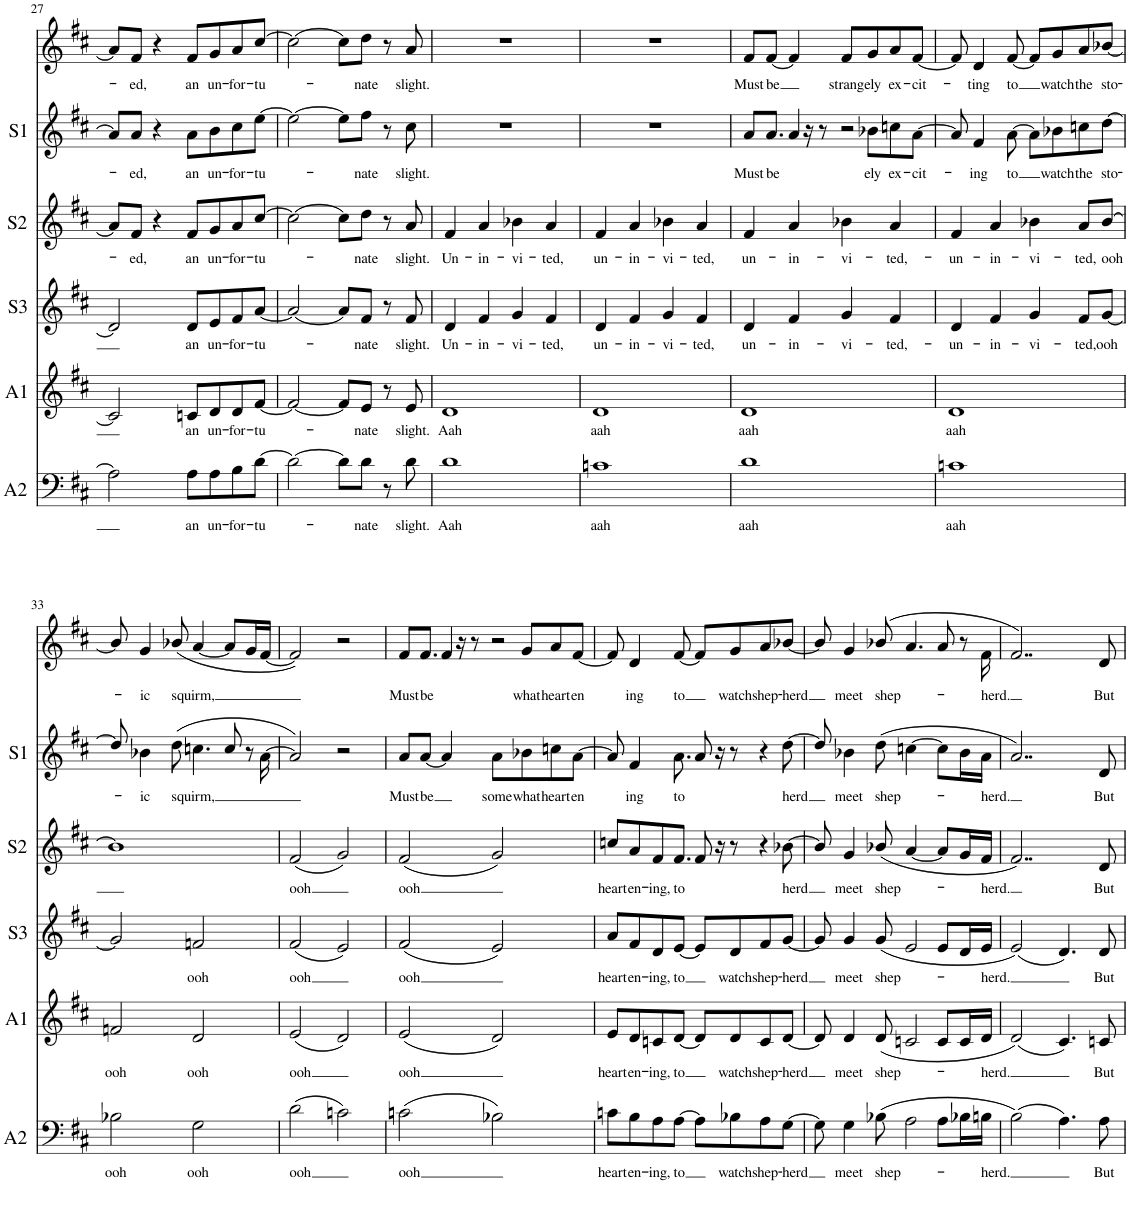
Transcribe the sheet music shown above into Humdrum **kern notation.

**kern	**text	**kern	**text	**kern	**text	**kern	**text	**kern	**text	**kern	**text
*part6	*part6	*part5	*part5	*part4	*part4	*part3	*part3	*part2	*part2	*part1	*part1
*staff6	*staff6	*staff5	*staff5	*staff4	*staff4	*staff3	*staff3	*staff2	*staff2	*staff1	*staff1
*I"Alto 2	*	*I"Alto 1	*	*I"Soprano 3	*	*I"Soprano 2	*	*I"Soprano 1	*	*I"Solo	*
*I'A2	*	*I'A1	*	*I'S3	*	*I'S2	*	*I'S1	*	*	*
!!LO:PB:g=z
*clefF4	*	*clefG2	*	*clefG2	*	*clefG2	*	*clefG2	*	*clefG2	*
*k[f#c#]	*	*k[f#c#]	*	*k[f#c#]	*	*k[f#c#]	*	*k[f#c#]	*	*k[f#c#]	*
*M4/4	*	*M4/4	*	*M4/4	*	*M4/4	*	*M4/4	*	*M4/4	*
=27	=27	=27	=27	=27	=27	=27	=27	=27	=27	=27	=27
2A\]	.	2c/]	.	2d/]	.	8a/L]	.	8a/L]	.	8a/L]	.
!	!	!	!	!	!	!	!LO:LY:b	!	!LO:LY:b	!	!LO:LY:b
.	.	.	.	.	.	8f#/J	-ed,	8a/J	-ed,	8f#/J	-ed,
.	.	.	.	.	.	4r	.	4r	.	4r	.
!	!LO:LY:b	!	!LO:LY:b	!	!LO:LY:b	!	!LO:LY:b	!	!LO:LY:b	!	!LO:LY:b
8A\L	an	8cn/L	an	8d/L	an	8f#/L	an	8a\L	an	8f#/L	an
!	!LO:LY:b	!	!LO:LY:b	!	!LO:LY:b	!	!LO:LY:b	!	!LO:LY:b	!	!LO:LY:b
8A\	un-	8d/	un-	8e/	un-	8g/	un-	8b\	un-	8g/	un-
!	!LO:LY:b	!	!LO:LY:b	!	!LO:LY:b	!	!LO:LY:b	!	!LO:LY:b	!	!LO:LY:b
8B\	-for-	8d/	-for-	8f#/	-for-	8a/	-for-	8cc#\	-for-	8a/	-for-
!	!LO:LY:b	!	!LO:LY:b	!	!LO:LY:b	!	!LO:LY:b	!	!LO:LY:b	!	!LO:LY:b
[8d\J	-tu-	[8f#/J	-tu-	[8a/J	-tu-	[8cc#/J	-tu-	[8ee\J	-tu-	[8cc#/J	-tu-
=28	=28	=28	=28	=28	=28	=28	=28	=28	=28	=28	=28
2d\_	.	2f#/_	.	2a/_	.	2cc#\_	.	2ee\_	.	2cc#\_	.
8d\L]	.	8f#/L]	.	8a/L]	.	8cc#\L]	.	8ee\L]	.	8cc#\L]	.
!	!LO:LY:b	!	!LO:LY:b	!	!LO:LY:b	!	!LO:LY:b	!	!LO:LY:b	!	!LO:LY:b
8d\J	-nate	8e/J	-nate	8f#/J	-nate	8dd\J	-nate	8ff#\J	-nate	8dd\J	-nate
8r	.	8r	.	8r	.	8r	.	8r	.	8r	.
!	!LO:LY:b	!	!LO:LY:b	!	!LO:LY:b	!	!LO:LY:b	!	!LO:LY:b	!	!LO:LY:b
8d\	slight.	8e/	slight.	8f#/	slight.	8a/	slight.	8cc#\	slight.	8a/	slight.
=29	=29	=29	=29	=29	=29	=29	=29	=29	=29	=29	=29
!	!LO:LY:b	!	!LO:LY:b	!	!LO:LY:b	!	!LO:LY:b	!	!	!	!
1d	Aah	1d	Aah	4d/	Un-	4f#/	Un-	1r	.	1r	.
!	!	!	!	!	!LO:LY:b	!	!LO:LY:b	!	!	!	!
.	.	.	.	4f#/	-in-	4a/	-in-	.	.	.	.
!	!	!	!	!	!LO:LY:b	!	!LO:LY:b	!	!	!	!
.	.	.	.	4g/	-vi-	4b-X\	-vi-	.	.	.	.
!	!	!	!	!	!LO:LY:b	!	!LO:LY:b	!	!	!	!
.	.	.	.	4f#/	ted,	4a/	ted,	.	.	.	.
=30	=30	=30	=30	=30	=30	=30	=30	=30	=30	=30	=30
!	!LO:LY:b	!	!LO:LY:b	!	!LO:LY:b	!	!LO:LY:b	!	!	!	!
1cn	aah	1d	aah	4d/	un-	4f#/	un-	1r	.	1r	.
!	!	!	!	!	!LO:LY:b	!	!LO:LY:b	!	!	!	!
.	.	.	.	4f#/	-in-	4a/	-in-	.	.	.	.
!	!	!	!	!	!LO:LY:b	!	!LO:LY:b	!	!	!	!
.	.	.	.	4g/	-vi-	4b-X\	-vi-	.	.	.	.
!	!	!	!	!	!LO:LY:b	!	!LO:LY:b	!	!	!	!
.	.	.	.	4f#/	ted,	4a/	ted,	.	.	.	.
=31	=31	=31	=31	=31	=31	=31	=31	=31	=31	=31	=31
!	!LO:LY:b	!	!LO:LY:b	!	!LO:LY:b	!	!LO:LY:b	!	!LO:LY:b	!	!LO:LY:b
1d	aah	1d	aah	4d/	un-	4f#/	un-	8a/L	Must	8f#/L	Must
!	!	!	!	!	!	!	!	!	!LO:LY:b	!	!LO:LY:b
.	.	.	.	.	.	.	.	8.a/J	be	[8f#/J	be
!	!	!	!	!	!LO:LY:b	!	!LO:LY:b	!	!	!	!
.	.	.	.	4f#/	-in-	4a/	-in-	.	.	4f#/]	.
.	.	.	.	.	.	.	.	4a/	.	.	.
!	!	!	!	!	!LO:LY:b	!	!LO:LY:b	!	!	!	!LO:LY:b
.	.	.	.	4g/	-vi-	4b-X\	-vi-	.	.	8f#/L	strang-
.	.	.	.	.	.	.	.	16r	.	.	.
!	!	!	!	!	!	!	!	!	!	!	!LO:LY:b
.	.	.	.	.	.	.	.	8r	.	8g/	-ely
!	!	!	!	!	!LO:LY:b	!	!LO:LY:b	!	!	!	!LO:LY:b
.	.	.	.	4f#/	-ted,-	4a/	-ted,-	2r	.	8a/	ex-
!	!	!	!	!	!	!	!	!	!	!	!LO:LY:b
.	.	.	.	.	.	.	.	.	.	[8f#/J	-cit-
2ryy	.	2ryy	.	2ryy	.	2ryy	.	.	.	2ryy	.
!	!	!	!	!	!	!	!	!	!LO:LY:b	!	!
.	.	.	.	.	.	.	.	8b-X\L	-ely	.	.
!	!	!	!	!	!	!	!	!	!LO:LY:b	!	!
.	.	.	.	.	.	.	.	8ccn\	ex-	.	.
!	!	!	!	!	!	!	!	!	!LO:LY:b	!	!
8ryy	.	8ryy	.	8ryy	.	8ryy	.	[8a\J	-cit-	8ryy	.
=32	=32	=32	=32	=32	=32	=32	=32	=32	=32	=32	=32
!	!LO:LY:b	!	!LO:LY:b	!	!LO:LY:b	!	!LO:LY:b	!	!	!	!
1cn	aah	1d	aah	4d/	un-	4f#/	un-	8a/]	.	8f#/]	.
!	!	!	!	!	!	!	!	!	!LO:LY:b	!	!LO:LY:b
.	.	.	.	.	.	.	.	4f#/	-ing	4d/	-ting
!	!	!	!	!	!LO:LY:b	!	!LO:LY:b	!	!	!	!
.	.	.	.	4f#/	-in-	4a/	-in-	.	.	.	.
!	!	!	!	!	!	!	!	!	!LO:LY:b	!	!LO:LY:b
.	.	.	.	.	.	.	.	[8a\	to	[8f#/	to
!	!	!	!	!	!LO:LY:b	!	!LO:LY:b	!	!	!	!
.	.	.	.	4g/	-vi-	4b-X\	-vi-	8a\L]	.	8f#/L]	.
!	!	!	!	!	!	!	!	!	!LO:LY:b	!	!LO:LY:b
.	.	.	.	.	.	.	.	8b-X\	watch	8g/	watch
!	!	!	!	!	!LO:LY:b	!	!LO:LY:b	!	!LO:LY:b	!	!LO:LY:b
.	.	.	.	8f#/L	ted,	8a/L	ted,	8ccn\	the	8a/	the
!	!	!	!	!	!LO:LY:b	!	!LO:LY:b	!	!LO:LY:b	!	!LO:LY:b
.	.	.	.	[8g/J	ooh	[8b-/J	ooh	[8dd\J	sto-	[8b-X/J	sto-
!!LO:LB:g=z
=33	=33	=33	=33	=33	=33	=33	=33	=33	=33	=33	=33
!	!LO:LY:b	!	!LO:LY:b	!	!	!	!	!	!	!	!
2B-X\	ooh	2fn/	ooh	2g/]	.	1b-]	.	8dd/]	.	8b-/]	.
!	!	!	!	!	!	!	!	!	!LO:LY:b	!	!LO:LY:b
.	.	.	.	.	.	.	.	4b-X\	-ic	4g/	-ic
!	!	!	!	!	!	!	!	!	!LO:LY:b	!	!LO:LY:b
.	.	.	.	.	.	.	.	(8dd\	squirm,	(8b-X/	squirm,
!	!LO:LY:b	!	!LO:LY:b	!	!LO:LY:b	!	!	!	!	!	!
2G\	ooh	2d/	ooh	2fn/	ooh	.	.	4.ccn\	.	[4a/	.
.	.	.	.	.	.	.	.	.	.	8a/L]	.
.	.	.	.	.	.	.	.	8cc/	.	16g/L	.
.	.	.	.	.	.	.	.	.	.	[16f#/JJ	.
8.ryy	.	8.ryy	.	8.ryy	.	8.ryy	.	8r	.	8.ryy	.
.	.	.	.	.	.	.	.	[16a\	.	.	.
=34	=34	=34	=34	=34	=34	=34	=34	=34	=34	=34	=34
!	!LO:LY:b	!	!LO:LY:b	!	!LO:LY:b	!	!LO:LY:b	!	!	!	!
(2d\	ooh	(2e/	ooh	(2f#/	ooh	(2f#/	ooh	2a/])	.	2f#/])	.
2cn\)	.	2d/)	.	2e/)	.	2g/)	.	2r	.	2r	.
=35	=35	=35	=35	=35	=35	=35	=35	=35	=35	=35	=35
!	!LO:LY:b	!	!LO:LY:b	!	!LO:LY:b	!	!LO:LY:b	!	!LO:LY:b	!	!LO:LY:b
(2cn\	ooh	(2e/	ooh	(2f#/	ooh	(2f#/	ooh	8a/L	Must	8f#/L	Must
!	!	!	!	!	!	!	!	!	!LO:LY:b	!	!LO:LY:b
.	.	.	.	.	.	.	.	[8a/J	be	8.f#/J	be
.	.	.	.	.	.	.	.	4a/]	.	.	.
.	.	.	.	.	.	.	.	.	.	4f#/	.
!	!	!	!	!	!	!	!	!	!LO:LY:b	!	!
2B-X\)	.	2d/)	.	2e/)	.	2g/)	.	8a\L	some	.	.
.	.	.	.	.	.	.	.	.	.	16r	.
!	!	!	!	!	!	!	!	!	!LO:LY:b	!	!
.	.	.	.	.	.	.	.	8b-X\	-what	8r	.
!	!	!	!	!	!	!	!	!	!LO:LY:b	!	!
.	.	.	.	.	.	.	.	8ccn\	heart-	2r	.
!	!	!	!	!	!	!	!	!	!LO:LY:b	!	!
.	.	.	.	.	.	.	.	[8a\J	en	.	.
2ryy	.	2ryy	.	2ryy	.	2ryy	.	2ryy	.	.	.
!	!	!	!	!	!	!	!	!	!	!	!LO:LY:b
.	.	.	.	.	.	.	.	.	.	8g/L	-what
!	!	!	!	!	!	!	!	!	!	!	!LO:LY:b
.	.	.	.	.	.	.	.	.	.	8a/	heart-
!	!	!	!	!	!	!	!	!	!	!	!LO:LY:b
8ryy	.	8ryy	.	8ryy	.	8ryy	.	8ryy	.	[8f#/J	en
=36	=36	=36	=36	=36	=36	=36	=36	=36	=36	=36	=36
!	!LO:LY:b	!	!LO:LY:b	!	!LO:LY:b	!	!LO:LY:b	!	!	!	!
8cn\L	heart-	8e/L	heart-	8a/L	heart-	8ccn/L	heart-	8a/]	.	8f#/]	.
!	!LO:LY:b	!	!LO:LY:b	!	!LO:LY:b	!	!LO:LY:b	!	!LO:LY:b	!	!LO:LY:b
8B\	-en-	8d/	-en-	8f#/	-en-	8a/	-en-	4f#/	-ing	4d/	ing
!	!LO:LY:b	!	!LO:LY:b	!	!LO:LY:b	!	!LO:LY:b	!	!	!	!
8A\	-ing,	8cn/	-ing,	8d/	-ing,	8f#/	-ing,	.	.	.	.
!	!LO:LY:b	!	!LO:LY:b	!	!LO:LY:b	!	!LO:LY:b	!	!LO:LY:b	!	!LO:LY:b
[8A\J	to	[8d/J	to	[8e/J	to	8.f#/J	to	8.a\	to	[8f#/	to
8A\L]	.	8d/L]	.	8e/L]	.	.	.	.	.	8f#/L]	.
.	.	.	.	.	.	8f#/	.	8a/	.	.	.
!	!LO:LY:b	!	!LO:LY:b	!	!LO:LY:b	!	!	!	!	!	!LO:LY:b
8B-X\	watch	8d/	watch	8d/	watch	.	.	.	.	8g/	watch
.	.	.	.	.	.	16r	.	16r	.	.	.
!	!LO:LY:b	!	!LO:LY:b	!	!LO:LY:b	!	!	!	!	!	!LO:LY:b
8A\	shep-	8c/	shep-	8f#/	shep-	8r	.	8r	.	8a/	shep-
!	!LO:LY:b	!	!LO:LY:b	!	!LO:LY:b	!	!	!	!	!	!LO:LY:b
[8G\J	-herd	[8d/J	-herd	[8g/J	-herd	4r	.	4r	.	[8b-X/J	-herd
4ryy	.	4ryy	.	4ryy	.	.	.	.	.	4ryy	.
!	!	!	!	!	!	!	!LO:LY:b	!	!LO:LY:b	!	!
.	.	.	.	.	.	[8b-X\	-herd	[8dd\	-herd	.	.
=37	=37	=37	=37	=37	=37	=37	=37	=37	=37	=37	=37
8G\]	.	8d/]	.	8g/]	.	8b-/]	.	8dd/]	.	8b-/]	.
!	!LO:LY:b	!	!LO:LY:b	!	!LO:LY:b	!	!LO:LY:b	!	!LO:LY:b	!	!LO:LY:b
4G\	meet	4d/	meet	4g/	meet	4g/	meet	4b-X\	meet	4g/	meet
!	!LO:LY:b	!	!LO:LY:b	!	!LO:LY:b	!	!LO:LY:b	!	!LO:LY:b	!	!LO:LY:b
(8B-X\	shep-	(8d/	shep-	(8g/	shep-	(8b-X/	shep-	(8dd\	shep-	(8b-X/	shep-
2A\	.	2cn/	.	2e/	.	[4a/	.	[4ccn\	.	4.a/	.
.	.	.	.	.	.	8a/L]	.	8cc\L]	.	.	.
.	.	.	.	.	.	16g/L	.	16b-\L	.	8a/	.
!	!	!	!	!	!	!	!LO:LY:b	!	!LO:LY:b	!	!
.	.	.	.	.	.	16f#/JJ	-herd.	16a\JJ	-herd.	.	.
8A\L	.	8c/L	.	8e/L	.	4ryy	.	4ryy	.	8r	.
!	!	!	!	!	!	!	!	!	!	!	!LO:LY:b
16B-X\L	.	16c/L	.	16d/L	.	.	.	.	.	16f#\	-herd.
!	!LO:LY:b	!	!LO:LY:b	!	!LO:LY:b	!	!	!	!	!	!
16Bn\JJ	-herd.	16d/JJ	-herd.	16e/JJ	-herd.	.	.	.	.	16ryy	.
=38	=38	=38	=38	=38	=38	=38	=38	=38	=38	=38	=38
(2B\)	.	(2d/)	.	(2e/)	.	2..f#/)	.	2..a/)	.	2..f#/)	.
4.A\)	.	4.c#/)	.	4.d/)	.	.	.	.	.	.	.
!	!LO:LY:b	!	!LO:LY:b	!	!LO:LY:b	!	!LO:LY:b	!	!LO:LY:b	!	!LO:LY:b
8A\	But	8cn/	But	8d/	But	8d/	But	8d/	But	8d/	But
=	=	=	=	=	=	=	=	=	=	=	=
*-	*-	*-	*-	*-	*-	*-	*-	*-	*-	*-	*-
